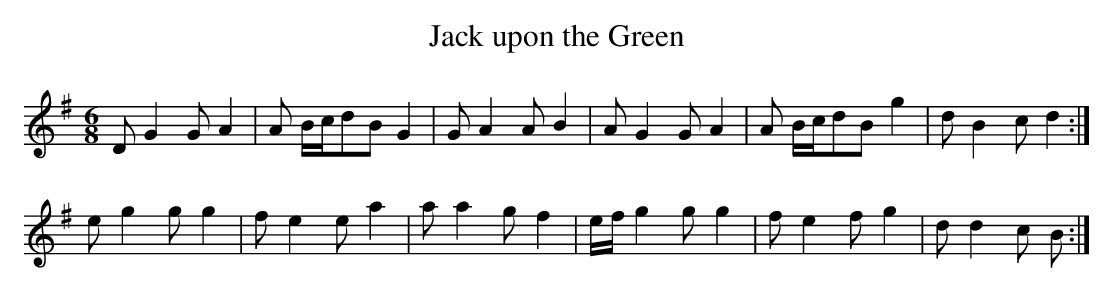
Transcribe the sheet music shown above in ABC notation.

X:1
T:Jack upon the Green
M:6/8
L:1/8
K:G
DG2GA2|A B/2sc/2dBs G2|G A2A B2|A G2G A2|A B/2sc/2dBs g2|dB2cd2:|!
eg2gg2|fe2ea2|aa2 g f2|e/2sf/2s g2 g g2|f e2 fg2|d d2 c B:|
